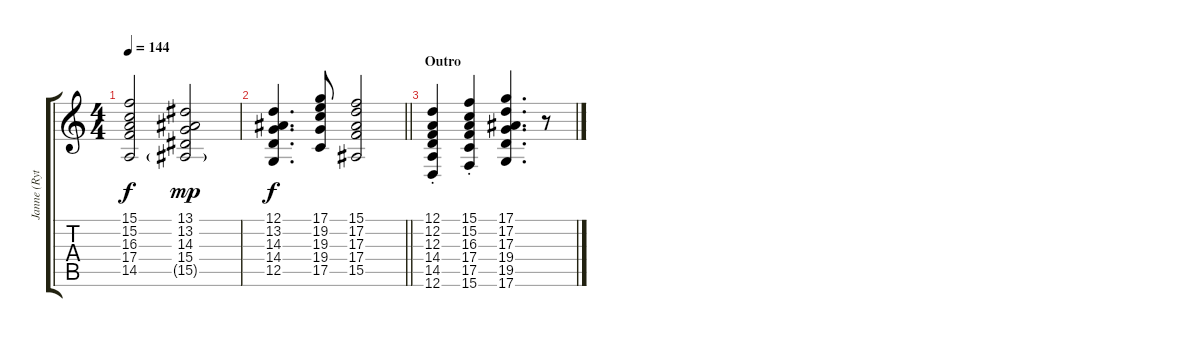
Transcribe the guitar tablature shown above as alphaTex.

\track ("Janne (Rythm II)" "Janne (Ryt") {instrument stringensemble1}
\staff {score tabs}
\tuning (D4 A3 F3 C3 G2 D2) {hide}
\ts (4 4)
\tempo 144
\clef g2
\ks c
(15.1{t} 15.2 16.3 17.4{t} 14.5).2{dy f} (13.1 13.2 14.3 15.4 15.5{g}).2{dy mp} |
\barLineRight lightlight
(12.1 13.2 14.3 14.4 12.5).4{d dy f} (17.1 19.2 19.3 19.4 17.5).8 (15.1 17.2 17.3 17.4 15.5).2 |
\section ("" "Outro")
(12.1{st} 12.2{st} 12.3{st} 14.4{st} 14.5{st} 12.6{st}).4 (15.1{st} 15.2{st} 16.3{st} 17.4{st} 17.5{st} 15.6{st}).4 (17.1 17.2 17.3 19.4 19.5 17.6).4{d} r.8
